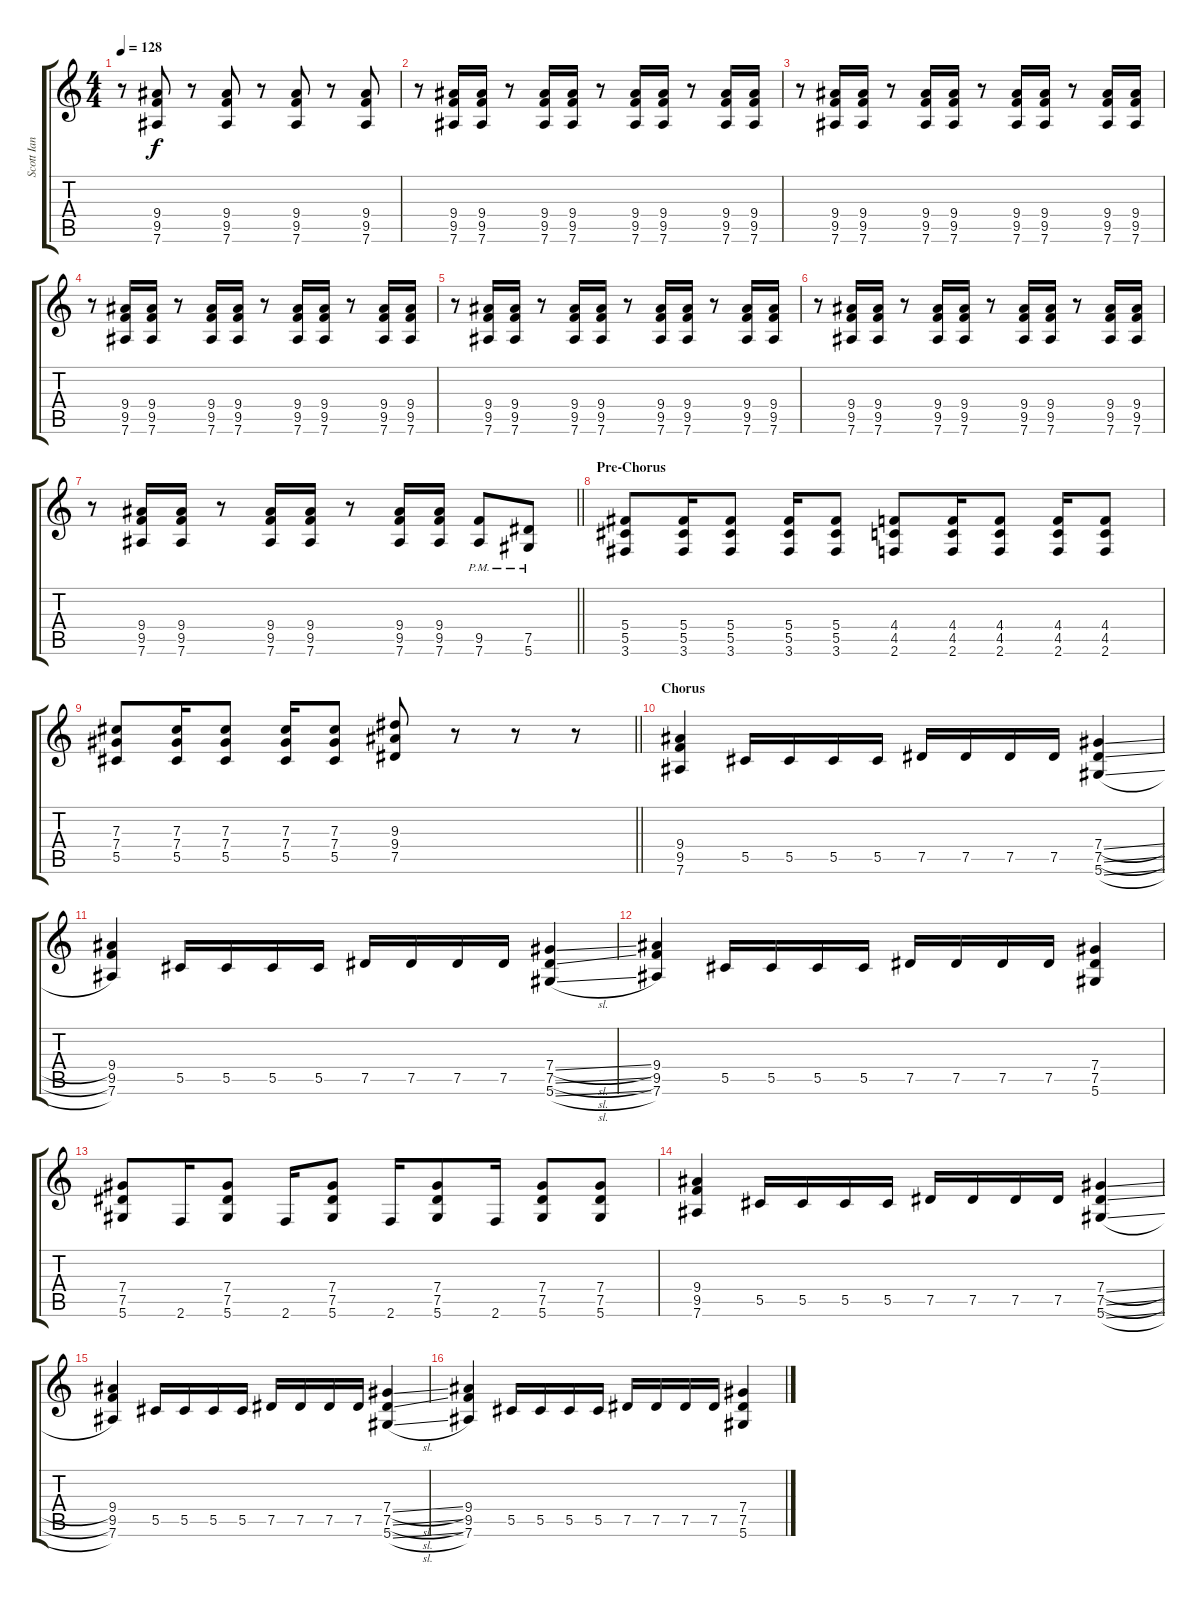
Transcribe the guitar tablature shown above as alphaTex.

\track ("Scott Ian (Lead Guitar)" "Scott Ian ") {instrument distortionguitar}
\staff {score tabs}
\tuning (Eb4 Bb3 Gb3 Db3 Ab2 Eb2) {hide}
\ts (4 4)
\tempo 128
\clef g2
\ks c
r.8{dy f} (9.4 9.5 7.6).8 r.8 (9.4 9.5 7.6).8 r.8 (9.4 9.5 7.6).8 r.8 (9.4 9.5 7.6).8 |
r.8 (9.4 9.5 7.6).16 (9.4 9.5 7.6).16 r.8 (9.4 9.5 7.6).16 (9.4 9.5 7.6).16 r.8 (9.4 9.5 7.6).16 (9.4 9.5 7.6).16 r.8 (9.4 9.5 7.6).16 (9.4 9.5 7.6).16 |
r.8 (9.4 9.5 7.6).16 (9.4 9.5 7.6).16 r.8 (9.4 9.5 7.6).16 (9.4 9.5 7.6).16 r.8 (9.4 9.5 7.6).16 (9.4 9.5 7.6).16 r.8 (9.4 9.5 7.6).16 (9.4 9.5 7.6).16 |
r.8 (9.4 9.5 7.6).16 (9.4 9.5 7.6).16 r.8 (9.4 9.5 7.6).16 (9.4 9.5 7.6).16 r.8 (9.4 9.5 7.6).16 (9.4 9.5 7.6).16 r.8 (9.4 9.5 7.6).16 (9.4 9.5 7.6).16 |
r.8 (9.4 9.5 7.6).16 (9.4 9.5 7.6).16 r.8 (9.4 9.5 7.6).16 (9.4 9.5 7.6).16 r.8 (9.4 9.5 7.6).16 (9.4 9.5 7.6).16 r.8 (9.4 9.5 7.6).16 (9.4 9.5 7.6).16 |
r.8 (9.4 9.5 7.6).16 (9.4 9.5 7.6).16 r.8 (9.4 9.5 7.6).16 (9.4 9.5 7.6).16 r.8 (9.4 9.5 7.6).16 (9.4 9.5 7.6).16 r.8 (9.4 9.5 7.6).16 (9.4 9.5 7.6).16 |
\barLineRight lightlight
r.8 (9.4 9.5 7.6).16 (9.4 9.5 7.6).16 r.8 (9.4 9.5 7.6).16 (9.4 9.5 7.6).16 r.8 (9.4 9.5 7.6).16 (9.4 9.5 7.6).16 (9.5{pm} 7.6{pm}).8 (7.5{pm} 5.6{pm}).8 |
\section ("" "Pre-Chorus")
(5.4 5.5 3.6).8 (5.4 5.5 3.6).16 (5.4 5.5 3.6).8 (5.4 5.5 3.6).16 (5.4 5.5 3.6).8 (4.4 4.5 2.6).8 (4.4 4.5 2.6).16 (4.4 4.5 2.6).8 (4.4 4.5 2.6).16 (4.4 4.5 2.6).8 |
\barLineRight lightlight
(7.3 7.4 5.5).8 (7.3 7.4 5.5).16 (7.3 7.4 5.5).8 (7.3 7.4 5.5).16 (7.3 7.4 5.5).8 (9.3 9.4 7.5).8 r.8 r.8 r.8 |
\section ("" "Chorus")
(9.4 9.5 7.6).4 5.5.16 5.5.16 5.5.16 5.5.16 7.5.16 7.5.16 7.5.16 7.5.16 (7.4{sl} 7.5{sl} 5.6{sl}).4 |
(9.4 9.5 7.6).4 5.5.16 5.5.16 5.5.16 5.5.16 7.5.16 7.5.16 7.5.16 7.5.16 (7.4{sl} 7.5{sl} 5.6{sl}).4 |
(9.4 9.5 7.6).4 5.5.16 5.5.16 5.5.16 5.5.16 7.5.16 7.5.16 7.5.16 7.5.16 (7.4 7.5 5.6).4 |
(7.4 7.5 5.6).8 2.6.16 (7.4 7.5 5.6).8 2.6.16 (7.4 7.5 5.6).8 2.6.16 (7.4 7.5 5.6).8 2.6.16 (7.4 7.5 5.6).8 (7.4 7.5 5.6).8 |
(9.4 9.5 7.6).4 5.5.16 5.5.16 5.5.16 5.5.16 7.5.16 7.5.16 7.5.16 7.5.16 (7.4{sl} 7.5{sl} 5.6{sl}).4 |
(9.4 9.5 7.6).4 5.5.16 5.5.16 5.5.16 5.5.16 7.5.16 7.5.16 7.5.16 7.5.16 (7.4{sl} 7.5{sl} 5.6{sl}).4 |
(9.4 9.5 7.6).4 5.5.16 5.5.16 5.5.16 5.5.16 7.5.16 7.5.16 7.5.16 7.5.16 (7.4 7.5 5.6).4
